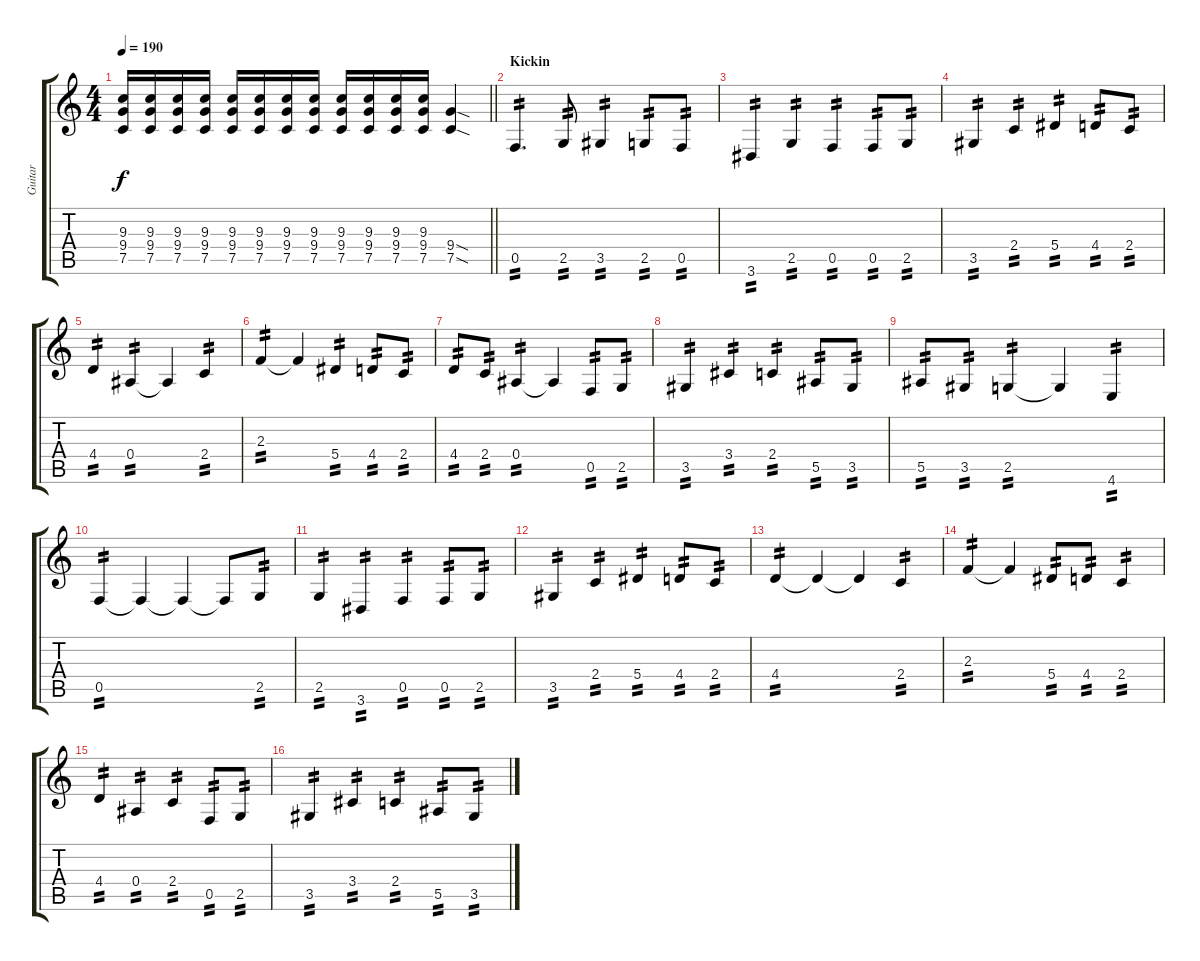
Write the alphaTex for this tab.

\track ("Guitar" "Guitar") {instrument distortionguitar}
\staff {score tabs}
\tuning (C4 G3 Eb3 Bb2 F2 C2) {hide}
\ts (4 4)
\tempo 190
\clef g2
\barLineRight lightlight
\ks c
(9.3 9.4 7.5).16{dy f} (9.3 9.4 7.5).16 (9.3 9.4 7.5).16 (9.3 9.4 7.5).16 (9.3 9.4 7.5).16 (9.3 9.4 7.5).16 (9.3 9.4 7.5).16 (9.3 9.4 7.5).16 (9.3 9.4 7.5).16 (9.3 9.4 7.5).16 (9.3 9.4 7.5).16 (9.3 9.4 7.5).16 (9.4{sod} 7.5{sod}).4 |
\section ("" "Kickin")
0.5.4{d tp 2} 2.5.8{tp 2} 3.5.4{tp 2} 2.5.8{tp 2} 0.5.8{tp 2} |
3.6.4{tp 2} 2.5.4{tp 2} 0.5.4{tp 2} 0.5.8{tp 2} 2.5.8{tp 2} |
3.5.4{tp 2} 2.4.4{tp 2} 5.4.4{tp 2} 4.4.8{tp 2} 2.4.8{tp 2} |
4.4.4{tp 2} 0.4.4{tp 2} 0.4{t}.4 2.4.4{tp 2} |
2.3.4{tp 2} 2.3{t}.4 5.4.4{tp 2} 4.4.8{tp 2} 2.4.8{tp 2} |
4.4.8{tp 2} 2.4.8{tp 2} 0.4.4{tp 2} 0.4{t}.4 0.5.8{tp 2} 2.5.8{tp 2} |
3.5.4{tp 2} 3.4.4{tp 2} 2.4.4{tp 2} 5.5.8{tp 2} 3.5.8{tp 2} |
5.5.8{tp 2} 3.5.8{tp 2} 2.5.4{tp 2} 2.5{t}.4 4.6.4{tp 2} |
0.5.4{tp 2} 0.5{t}.4 0.5{t}.4 0.5{t}.8 2.5.8{tp 2} |
2.5.4{tp 2} 3.6.4{tp 2} 0.5.4{tp 2} 0.5.8{tp 2} 2.5.8{tp 2} |
3.5.4{tp 2} 2.4.4{tp 2} 5.4.4{tp 2} 4.4.8{tp 2} 2.4.8{tp 2} |
4.4.4{tp 2} 4.4{t}.4 4.4{t}.4 2.4.4{tp 2} |
2.3.4{tp 2} 2.3{t}.4 5.4.8{tp 2} 4.4.8{tp 2} 2.4.4{tp 2} |
4.4.4{tp 2} 0.4.4{tp 2} 2.4.4{tp 2} 0.5.8{tp 2} 2.5.8{tp 2} |
3.5.4{tp 2} 3.4.4{tp 2} 2.4.4{tp 2} 5.5.8{tp 2} 3.5.8{tp 2}
